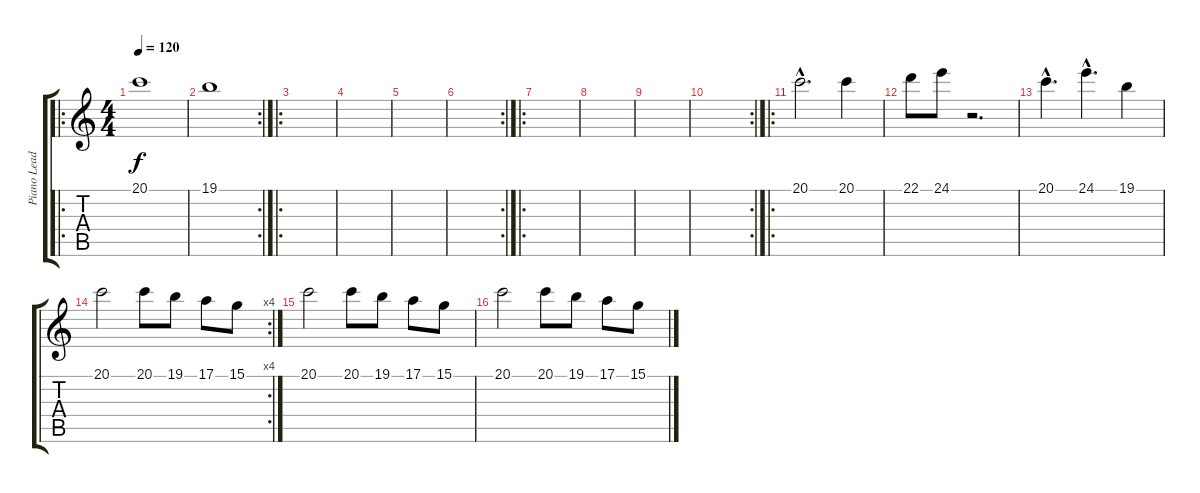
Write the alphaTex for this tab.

\track ("Piano Lead" "Piano Lead") {instrument acousticgrandpiano}
\staff {score tabs}
\tuning (E4 B3 G3 D3 A2 E2) {hide}
\ro
\ts (4 4)
\tempo 120
\clef g2
\ks c
20.1.1{dy f} |
\rc 2
19.1.1 |
\ro
|
|
|
\rc 2
|
\ro
|
|
|
\rc 2
|
\ro
20.1{hac}.2{d} 20.1.4 |
22.1.8 24.1.8 r.2{d} |
20.1{hac}.4{d} 24.1{hac}.4{d} 19.1.4 |
\rc 4
20.1.2 20.1.8 19.1.8 17.1.8 15.1.8 |
20.1.2 20.1.8 19.1.8 17.1.8 15.1.8 |
20.1.2 20.1.8 19.1.8 17.1.8 15.1.8
